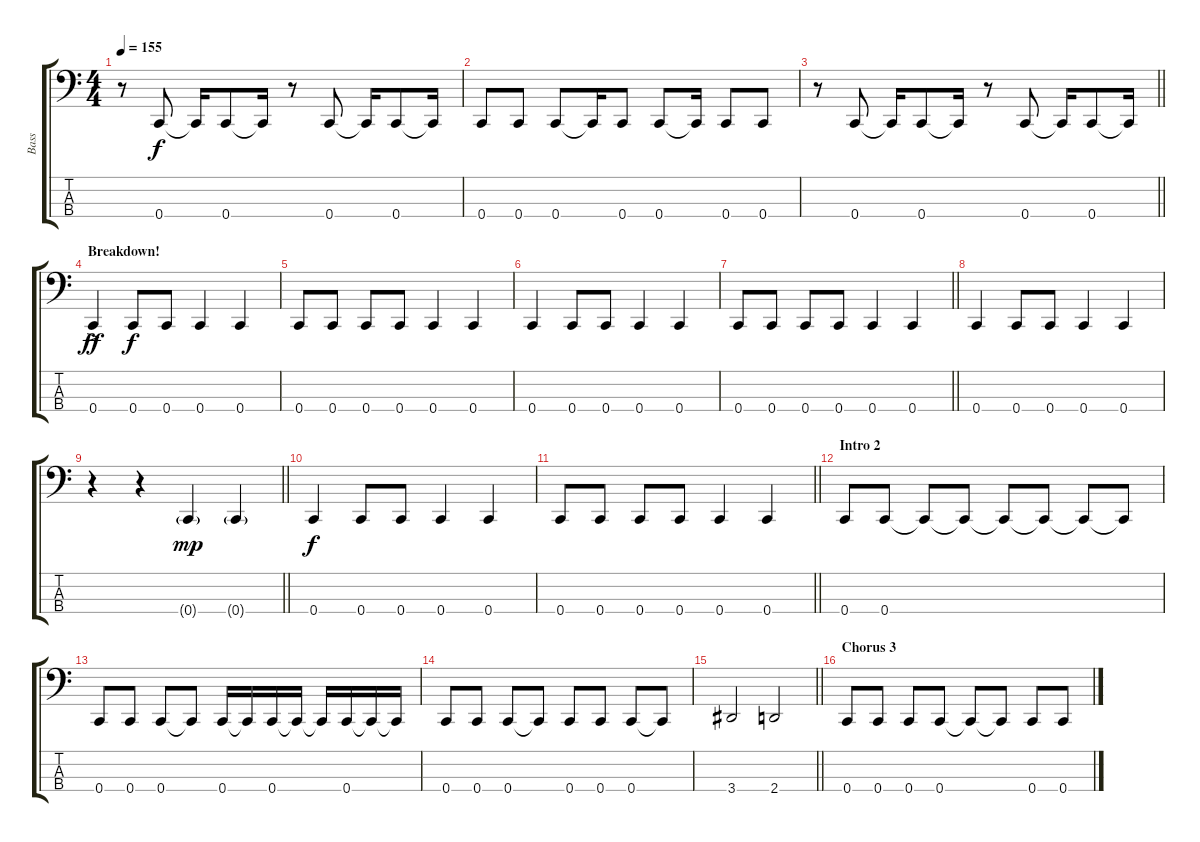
\track ("Bass" "Bass") {instrument electricbasspick}
\staff {score tabs}
\tuning (F2 C2 G1 C1) {hide}
\ts (4 4)
\tempo 155
\clef f4
\ks c
r.8{dy f} 0.4.8 0.4{t}.16 0.4.8 0.4{t}.16 r.8 0.4.8 0.4{t}.16 0.4.8 0.4{t}.16 |
0.4.8 0.4.8 0.4.8 0.4{t}.16 0.4.8 0.4.8 0.4{t}.16 0.4.8 0.4.8 |
\barLineRight lightlight
r.8 0.4.8 0.4{t}.16 0.4.8 0.4{t}.16 r.8 0.4.8 0.4{t}.16 0.4.8 0.4{t}.16 |
\section ("" "Breakdown!")
0.4{ac}.4{dy ff} 0.4.8{dy f} 0.4.8 0.4.4 0.4.4 |
0.4.8 0.4.8 0.4.8 0.4.8 0.4.4 0.4.4 |
0.4.4 0.4.8 0.4.8 0.4.4 0.4.4 |
\barLineRight lightlight
0.4.8 0.4.8 0.4.8 0.4.8 0.4.4 0.4.4 |
0.4.4 0.4.8 0.4.8 0.4.4 0.4.4 |
\barLineRight lightlight
r.4 r.4 0.4{g}.4{dy mp} 0.4{g}.4 |
0.4.4{dy f} 0.4.8 0.4.8 0.4.4 0.4.4 |
\barLineRight lightlight
0.4.8 0.4.8 0.4.8 0.4.8 0.4.4 0.4.4 |
\section ("" "Intro 2")
0.4.8 0.4.8 0.4{t}.8 0.4{t}.8 0.4{t}.8 0.4{t}.8 0.4{t}.8 0.4{t}.8 |
0.4.8 0.4.8 0.4.8 0.4{t}.8 0.4.16 0.4{t}.16 0.4.16 0.4{t}.16 0.4{t}.16 0.4.16 0.4{t}.16 0.4{t}.16 |
0.4.8 0.4.8 0.4.8 0.4{t}.8 0.4.8 0.4.8 0.4.8 0.4{t}.8 |
\barLineRight lightlight
3.4.2 2.4.2 |
\section ("" "Chorus 3")
0.4.8 0.4.8 0.4.8 0.4.8 0.4{t}.8 0.4{t}.8 0.4.8 0.4.8
